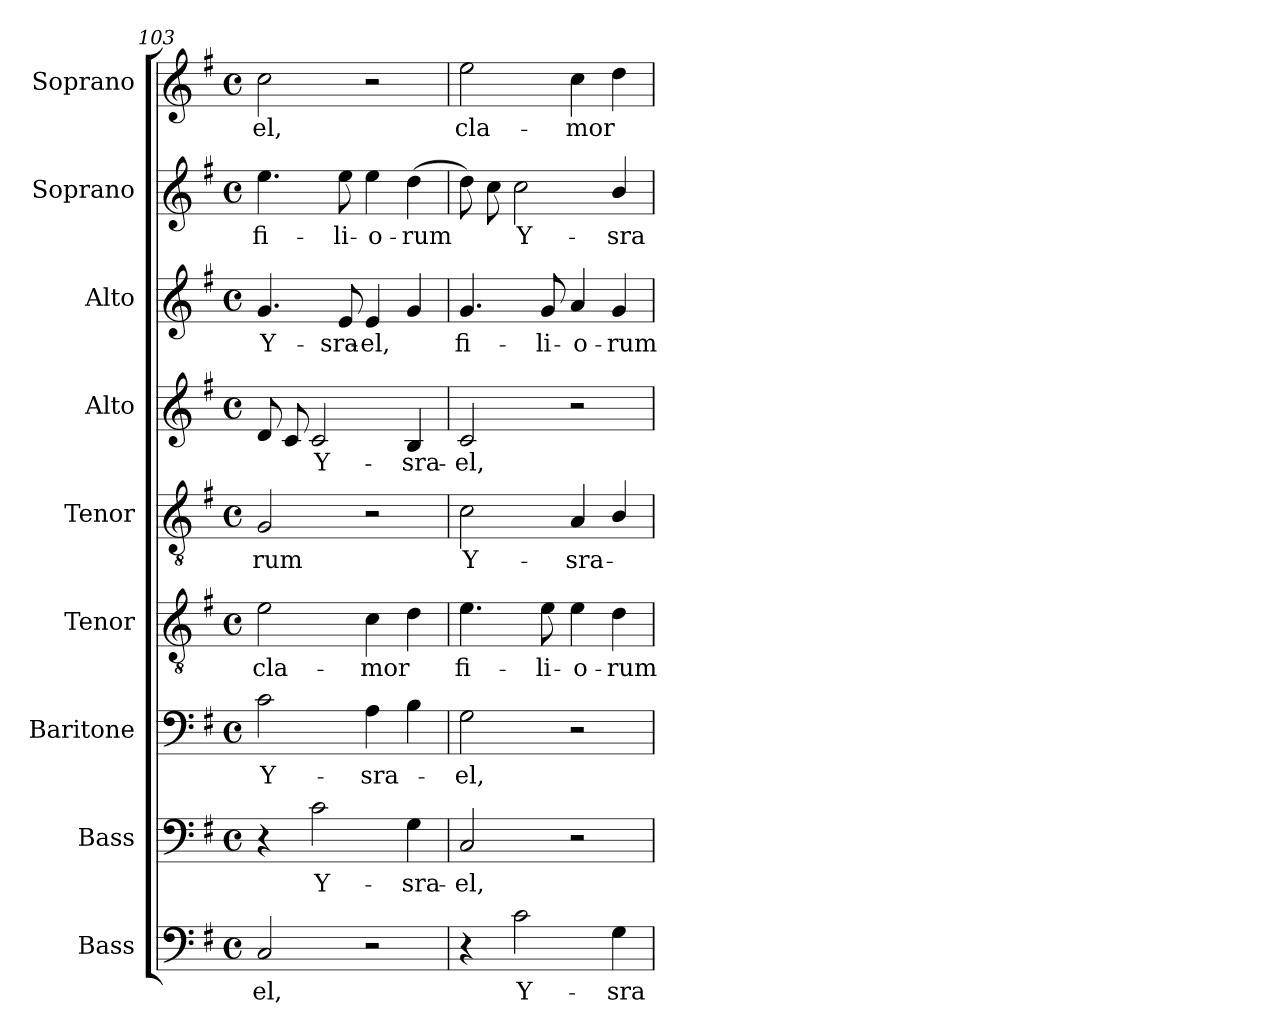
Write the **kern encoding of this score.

**kern	**text	**kern	**text	**kern	**text	**kern	**text	**kern	**text	**kern	**text	**kern	**text	**kern	**text	**kern	**text
*part9	*part9	*part8	*part8	*part7	*part7	*part6	*part6	*part5	*part5	*part4	*part4	*part3	*part3	*part2	*part2	*part1	*part1
*staff9	*staff9	*staff8	*staff8	*staff7	*staff7	*staff6	*staff6	*staff5	*staff5	*staff4	*staff4	*staff3	*staff3	*staff2	*staff2	*staff1	*staff1
*I"Bass	*	*I"Bass	*	*I"Baritone	*	*I"Tenor	*	*I"Tenor	*	*I"Alto	*	*I"Alto	*	*I"Soprano	*	*I"Soprano	*
*I'B.	*	*I'B.	*	*I'Bar.	*	*I'T.	*	*I'T.	*	*I'A.	*	*I'A.	*	*I'S.	*	*I'S.	*
*clefF4	*	*clefF4	*	*clefF4	*	*clefGv2	*	*clefGv2	*	*clefG2	*	*clefG2	*	*clefG2	*	*clefG2	*
*	*	*	*	*	*	*ITrd7c12	*	*ITrd7c12	*	*	*	*	*	*	*	*	*
*k[f#]	*	*k[f#]	*	*k[f#]	*	*k[f#]	*	*k[f#]	*	*k[f#]	*	*k[f#]	*	*k[f#]	*	*k[f#]	*
*G:	*	*G:	*	*G:	*	*G:	*	*G:	*	*G:	*	*G:	*	*G:	*	*G:	*
*M4/4	*	*M4/4	*	*M4/4	*	*M4/4	*	*M4/4	*	*M4/4	*	*M4/4	*	*M4/4	*	*M4/4	*
*met(c)	*	*met(c)	*	*met(c)	*	*met(c)	*	*met(c)	*	*met(c)	*	*met(c)	*	*met(c)	*	*met(c)	*
=103	=103	=103	=103	=103	=103	=103	=103	=103	=103	=103	=103	=103	=103	=103	=103	=103	=103
!	!LO:LY:b:color=#000000	!	!	!	!	!	!	!	!	!	!	!	!	!	!	!	!
!	!	!	!	!	!LO:LY:b:color=#000000	!	!	!	!	!	!	!	!	!	!	!	!
!	!	!	!	!	!	!	!LO:LY:b:color=#000000	!	!	!	!	!	!	!	!	!	!
!	!	!	!	!	!	!	!	!	!LO:LY:b:color=#000000	!	!	!	!	!	!	!	!
!	!	!	!	!	!	!	!	!	!	!	!	!	!LO:LY:b:color=#000000	!	!	!	!
!	!	!	!	!	!	!	!	!	!	!	!	!	!	!	!LO:LY:b:color=#000000	!	!
!	!	!	!	!	!	!	!	!	!	!	!	!	!	!	!	!	!LO:LY:b:color=#000000
2Ci/	-el,	4r	.	2ci\	Y-	2Ei\	cla-	2GGi/	-rum	8di/	.	4.gi/	Y-	4.eei\	fi-	2cci\	-el,
.	.	.	.	.	.	.	.	.	.	8ci/	.	.	.	.	.	.	.
!	!	!	!LO:LY:b:color=#000000	!	!	!	!	!	!	!	!	!	!	!	!	!	!
!	!	!	!	!	!	!	!	!	!	!	!LO:LY:b:color=#000000	!	!	!	!	!	!
.	.	2ci\	Y-	.	.	.	.	.	.	2ci/	Y-	.	.	.	.	.	.
!	!	!	!	!	!	!	!	!	!	!	!	!	!LO:LY:b:color=#000000	!	!	!	!
!	!	!	!	!	!	!	!	!	!	!	!	!	!	!	!LO:LY:b:color=#000000	!	!
.	.	.	.	.	.	.	.	.	.	.	.	8ei/	-sra-	8eei\	-li-	.	.
!	!	!	!	!	!LO:LY:b:color=#000000	!	!	!	!	!	!	!	!	!	!	!	!
!	!	!	!	!	!	!	!LO:LY:b:color=#000000	!	!	!	!	!	!	!	!	!	!
!	!	!	!	!	!	!	!	!	!	!	!	!	!LO:LY:b:color=#000000	!	!	!	!
!	!	!	!	!	!	!	!	!	!	!	!	!	!	!	!LO:LY:b:color=#000000	!	!
2r	.	.	.	4Ai\	-sra-	4Ci\	-mor	2r	.	.	.	4ei/	-el,	4eei\	-o-	2r	.
!	!	!	!LO:LY:b:color=#000000	!	!	!	!	!	!	!	!	!	!	!	!	!	!
!	!	!	!	!	!	!	!	!	!	!	!LO:LY:b:color=#000000	!	!	!	!	!	!
!	!	!	!	!	!	!	!	!	!	!	!	!	!	!	!LO:LY:b:color=#000000	!	!
.	.	4Gi\	-sra-	4Bi\	.	4Di\	.	.	.	4Bi/	-sra-	4gi/	.	(4ddi\	-rum	.	.
=104	=104	=104	=104	=104	=104	=104	=104	=104	=104	=104	=104	=104	=104	=104	=104	=104	=104
!	!	!	!LO:LY:b:color=#000000	!	!	!	!	!	!	!	!	!	!	!	!	!	!
!	!	!	!	!	!LO:LY:b:color=#000000	!	!	!	!	!	!	!	!	!	!	!	!
!	!	!	!	!	!	!	!LO:LY:b:color=#000000	!	!	!	!	!	!	!	!	!	!
!	!	!	!	!	!	!	!	!	!LO:LY:b:color=#000000	!	!	!	!	!	!	!	!
!	!	!	!	!	!	!	!	!	!	!	!LO:LY:b:color=#000000	!	!	!	!	!	!
!	!	!	!	!	!	!	!	!	!	!	!	!	!LO:LY:b:color=#000000	!	!	!	!
!	!	!	!	!	!	!	!	!	!	!	!	!	!	!	!	!	!LO:LY:b:color=#000000
4r	.	2Ci/	-el,	2Gi\	-el,	4.Ei\	fi-	2Ci\	Y-	2ci/	-el,	4.gi/	fi-	8ddi\)	.	2eei\	cla-
.	.	.	.	.	.	.	.	.	.	.	.	.	.	8cci\	.	.	.
!	!LO:LY:b:color=#000000	!	!	!	!	!	!	!	!	!	!	!	!	!	!	!	!
!	!	!	!	!	!	!	!	!	!	!	!	!	!	!	!LO:LY:b:color=#000000	!	!
2ci\	Y-	.	.	.	.	.	.	.	.	.	.	.	.	2cci\	Y-	.	.
!	!	!	!	!	!	!	!LO:LY:b:color=#000000	!	!	!	!	!	!	!	!	!	!
!	!	!	!	!	!	!	!	!	!	!	!	!	!LO:LY:b:color=#000000	!	!	!	!
.	.	.	.	.	.	8Ei\	-li-	.	.	.	.	8gi/	-li-	.	.	.	.
!	!	!	!	!	!	!	!LO:LY:b:color=#000000	!	!	!	!	!	!	!	!	!	!
!	!	!	!	!	!	!	!	!	!LO:LY:b:color=#000000	!	!	!	!	!	!	!	!
!	!	!	!	!	!	!	!	!	!	!	!	!	!LO:LY:b:color=#000000	!	!	!	!
!	!	!	!	!	!	!	!	!	!	!	!	!	!	!	!	!	!LO:LY:b:color=#000000
.	.	2r	.	2r	.	4Ei\	-o-	4AAi/	-sra-	2r	.	4ai/	-o-	.	.	4cci\	-mor
!	!LO:LY:b:color=#000000	!	!	!	!	!	!	!	!	!	!	!	!	!	!	!	!
!	!	!	!	!	!	!	!LO:LY:b:color=#000000	!	!	!	!	!	!	!	!	!	!
!	!	!	!	!	!	!	!	!	!	!	!	!	!LO:LY:b:color=#000000	!	!	!	!
!	!	!	!	!	!	!	!	!	!	!	!	!	!	!	!LO:LY:b:color=#000000	!	!
4Gi\	-sra-	.	.	.	.	4Di\	-rum	4BBi/	.	.	.	4gi/	-rum	4bi/	-sra-	4ddi\	.
=	=	=	=	=	=	=	=	=	=	=	=	=	=	=	=	=	=
*-	*-	*-	*-	*-	*-	*-	*-	*-	*-	*-	*-	*-	*-	*-	*-	*-	*-
